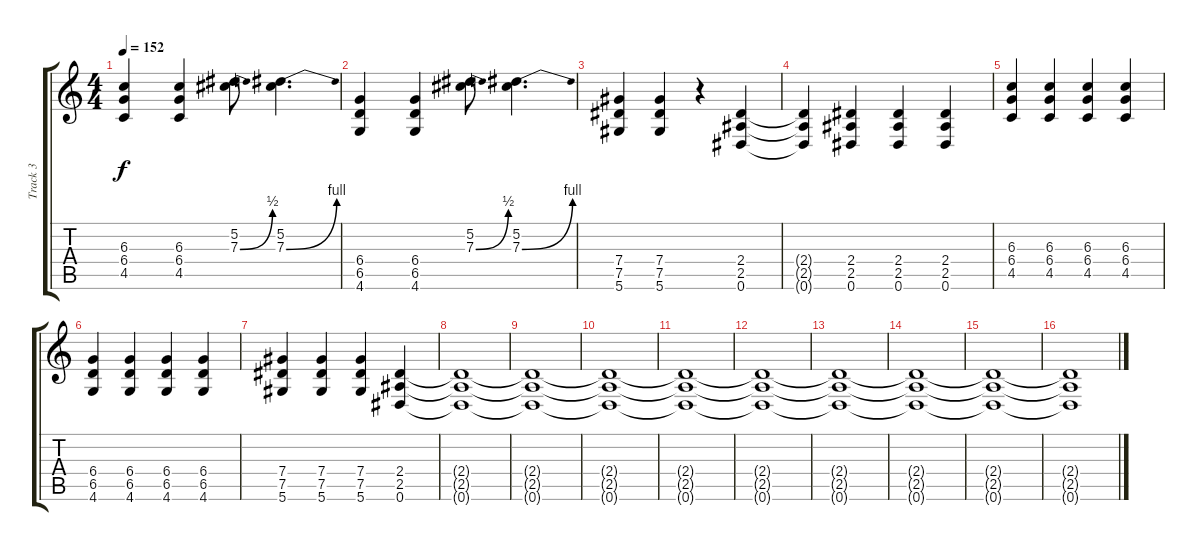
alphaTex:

\track ("Track 3" "Track 3") {instrument distortionguitar}
\staff {score tabs}
\tuning (Eb4 Bb3 Gb3 Db3 Ab2 Eb2) {hide}
\ts (4 4)
\tempo 152
\clef g2
\ks c
(6.3 6.4 4.5).4{dy f} (6.3 6.4 4.5).4 (5.2 7.3{be (bend 0 0 60 2)}).8 (5.2 7.3{be (bend 0 0 60 4)}).4{d} |
(6.4 6.5 4.6).4 (6.4 6.5 4.6).4 (5.2 7.3{be (bend 0 0 60 2)}).8 (5.2 7.3{be (bend 0 0 60 4)}).4{d} |
(7.4 7.5 5.6).4 (7.4 7.5 5.6).4 r.4 (2.4 2.5 0.6).4 |
(2.4{t} 2.5{t} 0.6{t}).4 (2.4 2.5 0.6).4 (2.4 2.5 0.6).4 (2.4 2.5 0.6).4 |
(6.3 6.4 4.5).4 (6.3 6.4 4.5).4 (6.3 6.4 4.5).4 (6.3 6.4 4.5).4 |
(6.4 6.5 4.6).4 (6.4 6.5 4.6).4 (6.4 6.5 4.6).4 (6.4 6.5 4.6).4 |
(7.4 7.5 5.6).4 (7.4 7.5 5.6).4 (7.4 7.5 5.6).4 (2.4 2.5 0.6).4 |
(2.4{t} 2.5{t} 0.6{t}).1 |
(2.4{t} 2.5{t} 0.6{t}).1 |
(2.4{t} 2.5{t} 0.6{t}).1 |
(2.4{t} 2.5{t} 0.6{t}).1 |
(2.4{t} 2.5{t} 0.6{t}).1 |
(2.4{t} 2.5{t} 0.6{t}).1 |
(2.4{t} 2.5{t} 0.6{t}).1 |
(2.4{t} 2.5{t} 0.6{t}).1 |
(2.4{t} 2.5{t} 0.6{t}).1
